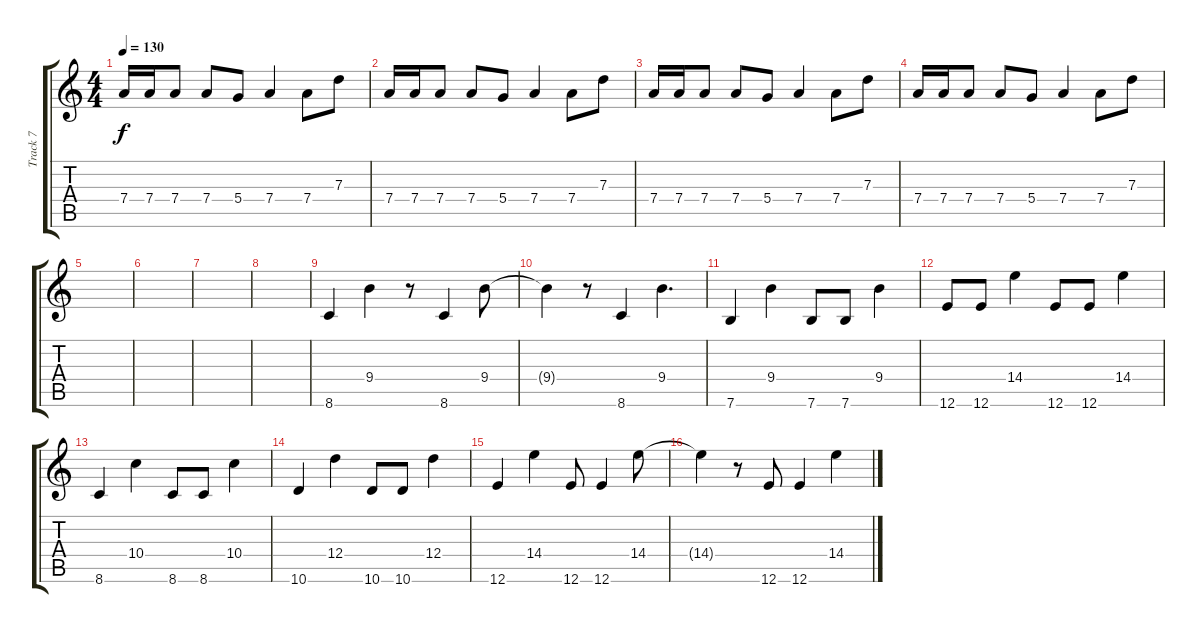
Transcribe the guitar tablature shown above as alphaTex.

\track ("Track 7" "Track 7") {instrument acousticguitarsteel}
\staff {score tabs}
\tuning (E4 B3 G3 D3 A2 E2) {hide}
\ts (4 4)
\tempo 130
\clef g2
\ks c
7.4.16{dy f} 7.4.16 7.4.8 7.4.8 5.4.8 7.4.4 7.4.8 7.3.8 |
7.4.16 7.4.16 7.4.8 7.4.8 5.4.8 7.4.4 7.4.8 7.3.8 |
7.4.16 7.4.16 7.4.8 7.4.8 5.4.8 7.4.4 7.4.8 7.3.8 |
7.4.16 7.4.16 7.4.8 7.4.8 5.4.8 7.4.4 7.4.8 7.3.8 |
|
|
|
|
8.6.4 9.4.4 r.8 8.6.4 9.4.8 |
9.4{t}.4 r.8 8.6.4 9.4.4{d} |
7.6.4 9.4.4 7.6.8 7.6.8 9.4.4 |
12.6.8 12.6.8 14.4.4 12.6.8 12.6.8 14.4.4 |
8.6.4 10.4.4 8.6.8 8.6.8 10.4.4 |
10.6.4 12.4.4 10.6.8 10.6.8 12.4.4 |
12.6.4 14.4.4 12.6.8 12.6.4 14.4.8 |
14.4{t}.4 r.8 12.6.8 12.6.4 14.4.4
